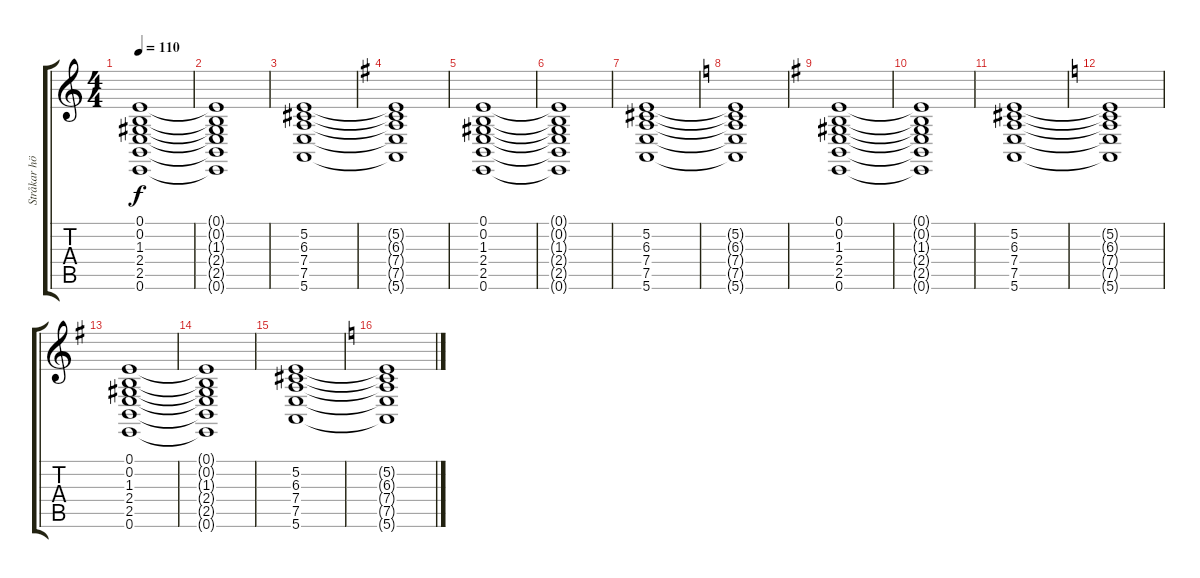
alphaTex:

\track ("Stråkar höger" "Stråkar hö") {instrument synthstrings1}
\staff {score tabs}
\tuning (E4 B3 G3 D3 A2 E2) {hide}
\ts (4 4)
\tempo 110
\clef g2
\ks c
(0.1 0.2 1.3 2.4 2.5 0.6).1{dy f} |
(0.1{t} 0.2{t} 1.3{t} 2.4{t} 2.5{t} 0.6{t}).1 |
(5.2 6.3 7.4 7.5 5.6).1 |
\ks eminor
(5.2{t} 6.3{t} 7.4{t} 7.5{t} 5.6{t}).1 |
(0.1 0.2 1.3 2.4 2.5 0.6).1 |
(0.1{t} 0.2{t} 1.3{t} 2.4{t} 2.5{t} 0.6{t}).1 |
(5.2 6.3 7.4 7.5 5.6).1 |
\ks c
(5.2{t} 6.3{t} 7.4{t} 7.5{t} 5.6{t}).1 |
\ks eminor
(0.1 0.2 1.3 2.4 2.5 0.6).1 |
(0.1{t} 0.2{t} 1.3{t} 2.4{t} 2.5{t} 0.6{t}).1 |
(5.2 6.3 7.4 7.5 5.6).1 |
\ks c
(5.2{t} 6.3{t} 7.4{t} 7.5{t} 5.6{t}).1 |
\ks eminor
(0.1 0.2 1.3 2.4 2.5 0.6).1 |
(0.1{t} 0.2{t} 1.3{t} 2.4{t} 2.5{t} 0.6{t}).1 |
(5.2 6.3 7.4 7.5 5.6).1 |
\ks c
(5.2{t} 6.3{t} 7.4{t} 7.5{t} 5.6{t}).1
